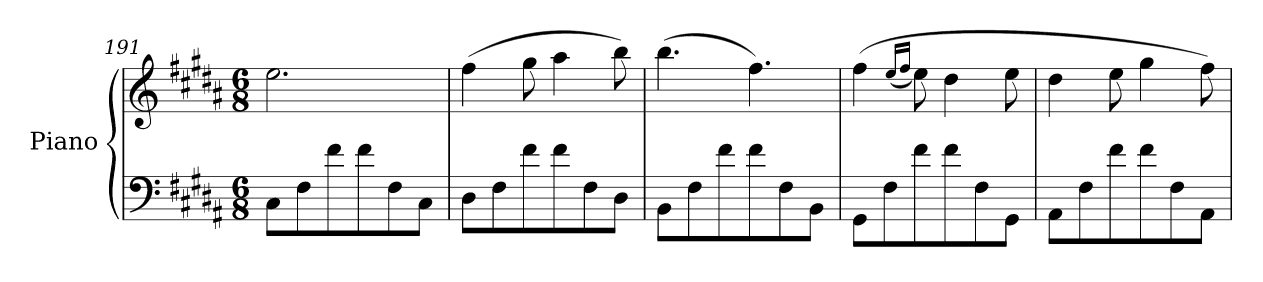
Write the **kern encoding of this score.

**kern	**kern
*part1	*part1
*staff2	*staff1
*I"Piano	*
*I'Pno	*
*clefF4	*clefG2
*k[f#c#g#d#a#]	*k[f#c#g#d#a#]
*M6/8	*M6/8
=191	=191
8C#\L	2.ee\
8F#\	.
8f#\	.
8f#\	.
8F#\	.
8C#\J	.
=192	=192
8D#\L	(4ff#\
8F#\	.
8f#\	8gg#\
8f#\	4aa#\
8F#\	.
8D#\J	8bb\)
=193	=193
8BB\L	(4.bb\
8F#\	.
8f#\	.
8f#\	4.ff#\)
8F#\	.
8BB\J	.
=194	=194
8GG#\L	(4ff#\
8F#\	.
.	(16qee/LL
.	16qff#/JJ
8f#\	8ee\)
8f#\	4dd#\
8F#\	.
8GG#\J	8ee\
=195	=195
8AA#\L	4dd#\
8F#\	.
8f#\	8ee\
8f#\	4gg#\
8F#\	.
8AA#\J	8ff#\)
=	=
*-	*-
